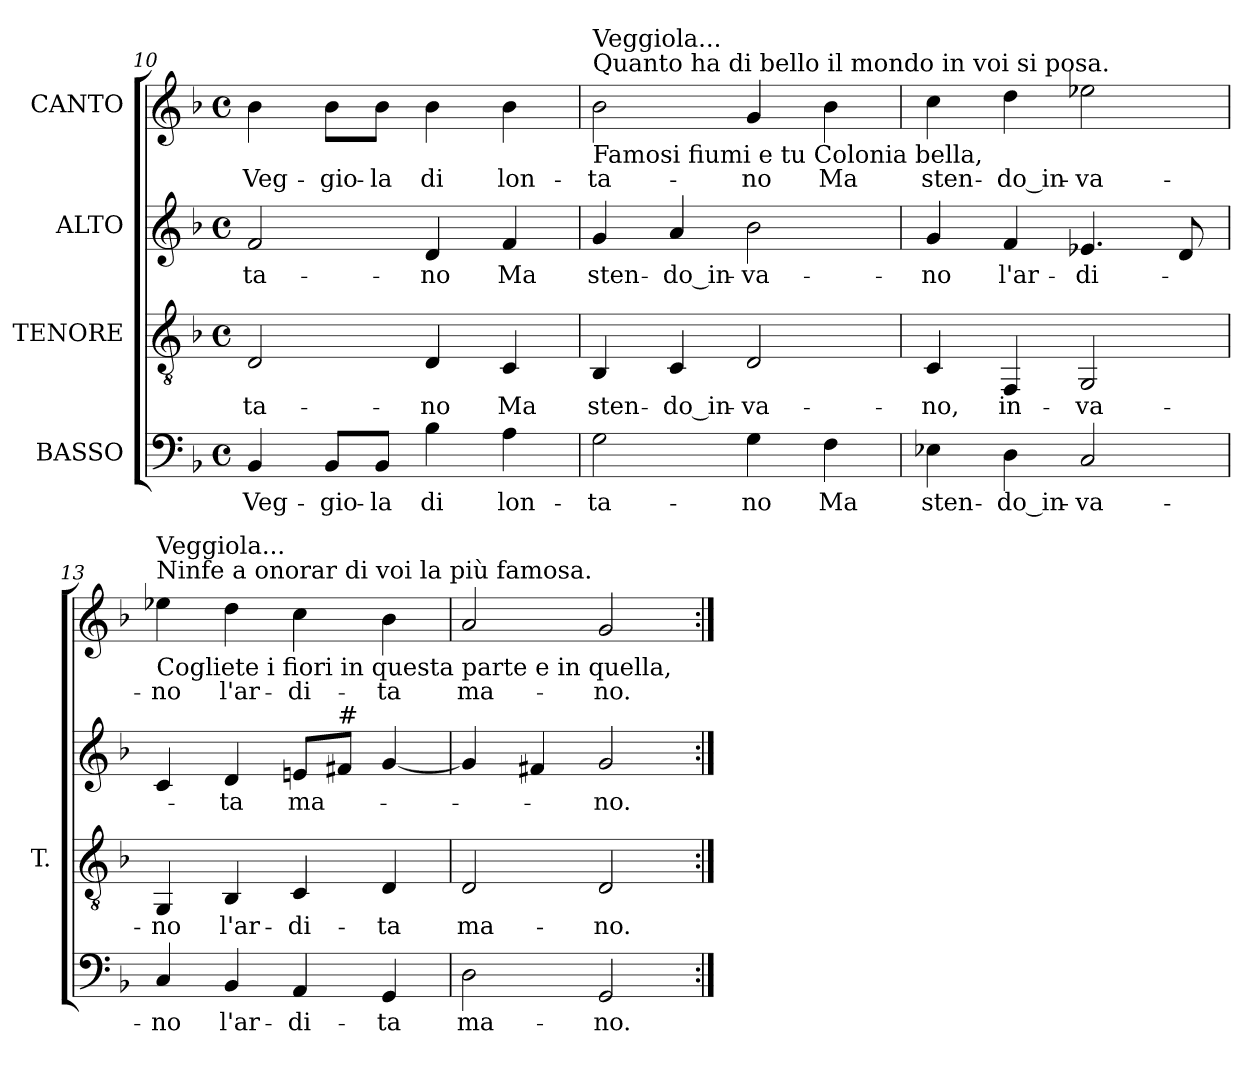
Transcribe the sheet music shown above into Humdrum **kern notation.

**kern	**text	**kern	**text	**kern	**text	**kern	**text
*part4	*part4	*part3	*part3	*part2	*part2	*part1	*part1
*staff4	*staff4	*staff3	*staff3	*staff2	*staff2	*staff1	*staff1
*I"BASSO	*	*I"TENORE	*	*I"ALTO	*	*I"CANTO	*
*	*	*I'T.	*	*	*	*	*
*clefF4	*	*clefGv2	*	*clefG2	*	*clefG2	*
*k[b-]	*	*k[b-]	*	*k[b-]	*	*k[b-]	*
*F:	*	*F:	*	*F:	*	*F:	*
*M4/4	*	*M4/4	*	*M4/4	*	*M4/4	*
*met(c)	*	*met(c)	*	*met(c)	*	*met(c)	*
=10	=10	=10	=10	=10	=10	=10	=10
!	!LO:LY:b:color=#000000	!	!	!	!	!	!
!	!	!	!LO:LY:b:color=#000000	!	!	!	!
!	!	!	!	!	!LO:LY:b:color=#000000	!	!
!	!	!	!	!	!	!	!LO:LY:b:color=#000000
4BB-i/	Veg-	2Di/	-ta-	2fi/	-ta-	4b-i\	Veg-
!	!LO:LY:b:color=#000000	!	!	!	!	!	!
!	!	!	!	!	!	!	!LO:LY:b:color=#000000
8BB-i/L	-gio-	.	.	.	.	8b-i\L	-gio-
!	!LO:LY:b:color=#000000	!	!	!	!	!	!
!	!	!	!	!	!	!	!LO:LY:b:color=#000000
8BB-i/J	-la	.	.	.	.	8b-i\J	-la
!	!LO:LY:b:color=#000000	!	!	!	!	!	!
!	!	!	!LO:LY:b:color=#000000	!	!	!	!
!	!	!	!	!	!LO:LY:b:color=#000000	!	!
!	!	!	!	!	!	!	!LO:LY:b:color=#000000
4B-i\	di	4Di/	-no	4di/	-no	4b-i\	di
!	!LO:LY:b:color=#000000	!	!	!	!	!	!
!	!	!	!LO:LY:b:color=#000000	!	!	!	!
!	!	!	!	!	!LO:LY:b:color=#000000	!	!
!	!	!	!	!	!	!	!LO:LY:b:color=#000000
4Ai\	lon-	4Ci/	Ma	4fi/	Ma	4b-i\	lon-
!!LO:LB:g=z
=11	=11	=11	=11	=11	=11	=11	=11
!	!LO:LY:b:color=#000000	!	!	!	!	!	!
!	!	!	!LO:LY:b:color=#000000	!	!	!	!
!	!	!	!	!	!LO:LY:b:color=#000000	!	!
!	!	!	!	!	!	!LO:TX:b:t=Famosi fiumi e tu Colonia bella,	!
!	!	!	!	!	!	!LO:TX:t=Quanto ha di bello il mondo in voi si posa.	!
!	!	!	!	!	!	!LO:TX:t=Veggiola...	!
!	!	!	!	!	!	!	!LO:LY:b:color=#000000
2Gi\	-ta-	4BB-i/	sten-	4gi/	sten-	2b-i\	-ta-
!	!	!	!LO:LY:b:color=#000000	!	!	!	!
!	!	!	!	!	!LO:LY:b:color=#000000	!	!
.	.	4Ci/	-do_in-	4ai/	-do_in-	.	.
!	!LO:LY:b:color=#000000	!	!	!	!	!	!
!	!	!	!LO:LY:b:color=#000000	!	!	!	!
!	!	!	!	!	!LO:LY:b:color=#000000	!	!
!	!	!	!	!	!	!	!LO:LY:b:color=#000000
4Gi\	-no	2Di/	-va-	2b-i\	-va-	4gi/	-no
!	!LO:LY:b:color=#000000	!	!	!	!	!	!
!	!	!	!	!	!	!	!LO:LY:b:color=#000000
4Fi\	Ma	.	.	.	.	4b-i\	Ma
=12	=12	=12	=12	=12	=12	=12	=12
!	!LO:LY:b:color=#000000	!	!	!	!	!	!
!	!	!	!LO:LY:b:color=#000000	!	!	!	!
!	!	!	!	!	!LO:LY:b:color=#000000	!	!
!	!	!	!	!	!	!	!LO:LY:b:color=#000000
4E-Xi\	sten-	4Ci/	-no,	4gi/	-no	4cci\	sten-
!	!LO:LY:b:color=#000000	!	!	!	!	!	!
!	!	!	!LO:LY:b:color=#000000	!	!	!	!
!	!	!	!	!	!LO:LY:b:color=#000000	!	!
!	!	!	!	!	!	!	!LO:LY:b:color=#000000
4Di\	-do_in-	4FFi/	in-	4fi/	l'ar-	4ddi\	-do_in-
!	!LO:LY:b:color=#000000	!	!	!	!	!	!
!	!	!	!LO:LY:b:color=#000000	!	!	!	!
!	!	!	!	!	!LO:LY:b:color=#000000	!	!
!	!	!	!	!	!	!	!LO:LY:b:color=#000000
2Ci/	-va-	2GGi/	-va-	4.e-Xi/	-di-	2ee-Xi\	-va-
.	.	.	.	8di/	.	.	.
=13	=13	=13	=13	=13	=13	=13	=13
!	!LO:LY:b:color=#000000	!	!	!	!	!	!
!	!	!	!LO:LY:b:color=#000000	!	!	!	!
!	!	!	!	!	!	!LO:TX:b:t=Cogliete i fiori in questa parte e in quella,	!
!	!	!	!	!	!	!LO:TX:t=Ninfe a onorar di voi la più famosa.	!
!	!	!	!	!	!	!LO:TX:t=Veggiola...	!
!	!	!	!	!	!	!	!LO:LY:b:color=#000000
4Ci/	-no	4GGi/	-no	4ci/	.	4ee-Xi\	-no
!	!LO:LY:b:color=#000000	!	!	!	!	!	!
!	!	!	!LO:LY:b:color=#000000	!	!	!	!
!	!	!	!	!	!LO:LY:b:color=#000000	!	!
!	!	!	!	!	!	!	!LO:LY:b:color=#000000
4BB-i/	l'ar-	4BB-i/	l'ar-	4di/	-ta	4ddi\	l'ar-
!	!LO:LY:b:color=#000000	!	!	!	!	!	!
!	!	!	!LO:LY:b:color=#000000	!	!	!	!
!	!	!	!	!	!LO:LY:b:color=#000000	!	!
!	!	!	!	!	!	!	!LO:LY:b:color=#000000
4AAi/	-di-	4Ci/	-di-	8eni/L	ma-	4cci\	-di-
!	!	!	!	!LO:TX:a:t=#	!	!	!
.	.	.	.	8f#i/J	.	.	.
!	!LO:LY:b:color=#000000	!	!	!	!	!	!
!	!	!	!LO:LY:b:color=#000000	!	!	!	!
!	!	!	!	!	!	!	!LO:LY:b:color=#000000
4GGi/	-ta	4Di/	-ta	[<4gi/	.	4b-i\	-ta
=14	=14	=14	=14	=14	=14	=14	=14
!	!LO:LY:b:color=#000000	!	!	!	!	!	!
!	!	!	!LO:LY:b:color=#000000	!	!	!	!
!	!	!	!	!	!	!	!LO:LY:b:color=#000000
2Di\	ma-	2Di/	ma-	4gi/]	.	2ai/	ma-
.	.	.	.	4f#Xi/	.	.	.
!	!LO:LY:b:color=#000000	!	!	!	!	!	!
!	!	!	!LO:LY:b:color=#000000	!	!	!	!
!	!	!	!	!	!LO:LY:b:color=#000000	!	!
!	!	!	!	!	!	!	!LO:LY:b:color=#000000
2GGi/	-no.	2Di/	-no.	2gi/	-no.	2gi/	-no.
=:|!	=:|!	=:|!	=:|!	=:|!	=:|!	=:|!	=:|!
*-	*-	*-	*-	*-	*-	*-	*-
